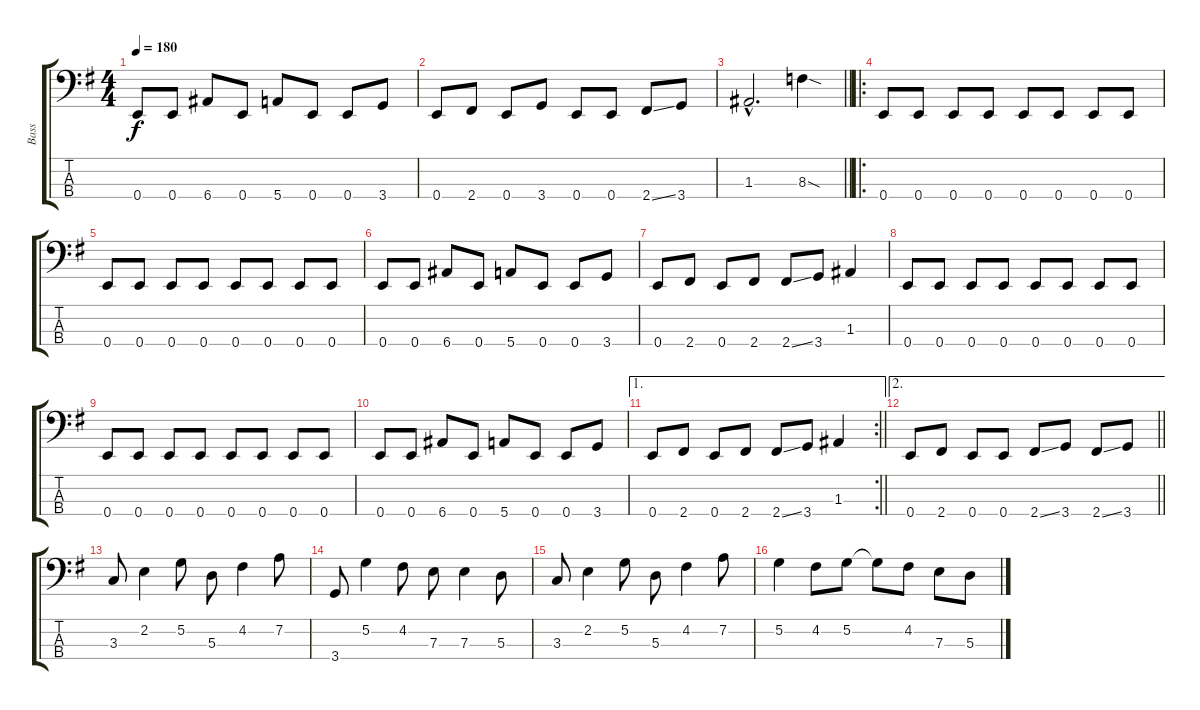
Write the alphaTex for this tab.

\track ("Bass" "Bass") {instrument electricbasspick}
\staff {score tabs}
\tuning (G2 D2 A1 E1) {hide}
\ts (4 4)
\tempo 180
\clef f4
\ks g
0.4.8{dy f} 0.4.8 6.4.8 0.4.8 5.4.8 0.4.8 0.4.8 3.4.8 |
0.4.8 2.4.8 0.4.8 3.4.8 0.4.8 0.4.8 2.4{ss}.8 3.4.8 |
\barLineRight lightlight
1.3{hac}.2{d} 8.3{sod}.4 |
\ro
0.4.8 0.4.8 0.4.8 0.4.8 0.4.8 0.4.8 0.4.8 0.4.8 |
0.4.8 0.4.8 0.4.8 0.4.8 0.4.8 0.4.8 0.4.8 0.4.8 |
0.4.8 0.4.8 6.4.8 0.4.8 5.4.8 0.4.8 0.4.8 3.4.8 |
0.4.8 2.4.8 0.4.8 2.4.8 2.4{ss}.8 3.4.8 1.3.4 |
0.4.8 0.4.8 0.4.8 0.4.8 0.4.8 0.4.8 0.4.8 0.4.8 |
0.4.8 0.4.8 0.4.8 0.4.8 0.4.8 0.4.8 0.4.8 0.4.8 |
0.4.8 0.4.8 6.4.8 0.4.8 5.4.8 0.4.8 0.4.8 3.4.8 |
\ae 1
\rc 2
\barLineRight lightlight
0.4.8 2.4.8 0.4.8 2.4.8 2.4{ss}.8 3.4.8 1.3.4 |
\ae 2
\barLineRight lightlight
0.4.8 2.4.8 0.4.8 0.4.8 2.4{ss}.8 3.4.8 2.4{ss}.8 3.4.8 |
3.3.8 2.2.4 5.2.8 5.3.8 4.2.4 7.2.8 |
3.4.8 5.2.4 4.2.8 7.3.8 7.3.4 5.3.8 |
3.3.8 2.2.4 5.2.8 5.3.8 4.2.4 7.2.8 |
5.2.4 4.2.8 5.2.8 5.2{t}.8 4.2.8 7.3.8 5.3.8
